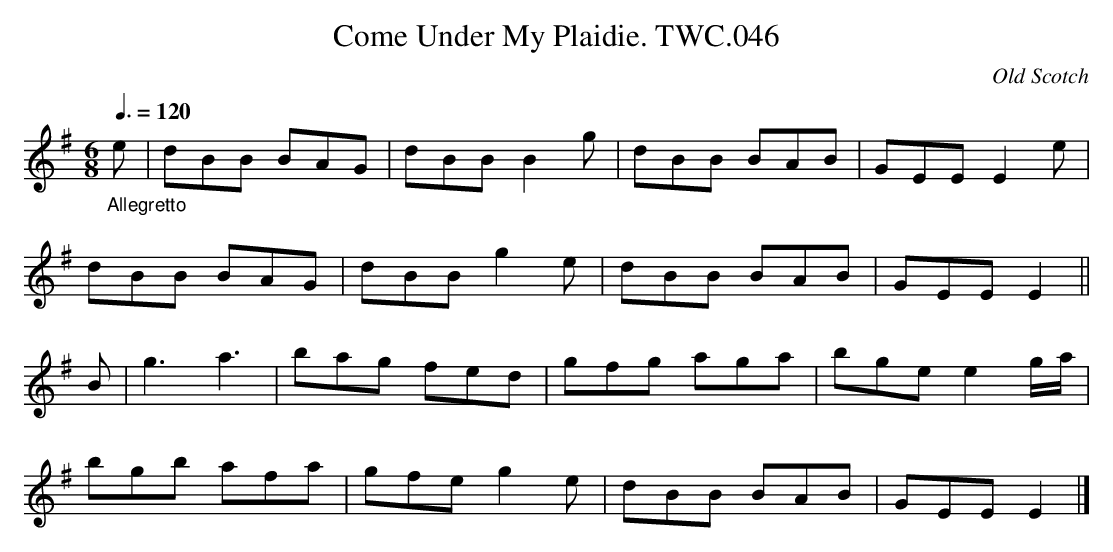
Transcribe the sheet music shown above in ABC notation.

X:1
T:Come Under My Plaidie. TWC.046
M:6/8
L:1/8
Q:3/8=120
C:Old Scotch
K:G
"_Allegretto"
e|dBB BAG|dBB B2g|dBB BAB|GEE E2e|
dBB BAG|dBB g2e|dBB BAB|GEE E2||
B|g3 a3|bag fed|gfg aga|bge e2g/a/|
bgb afa|gfe g2e|dBB BAB|GEE E2|]
